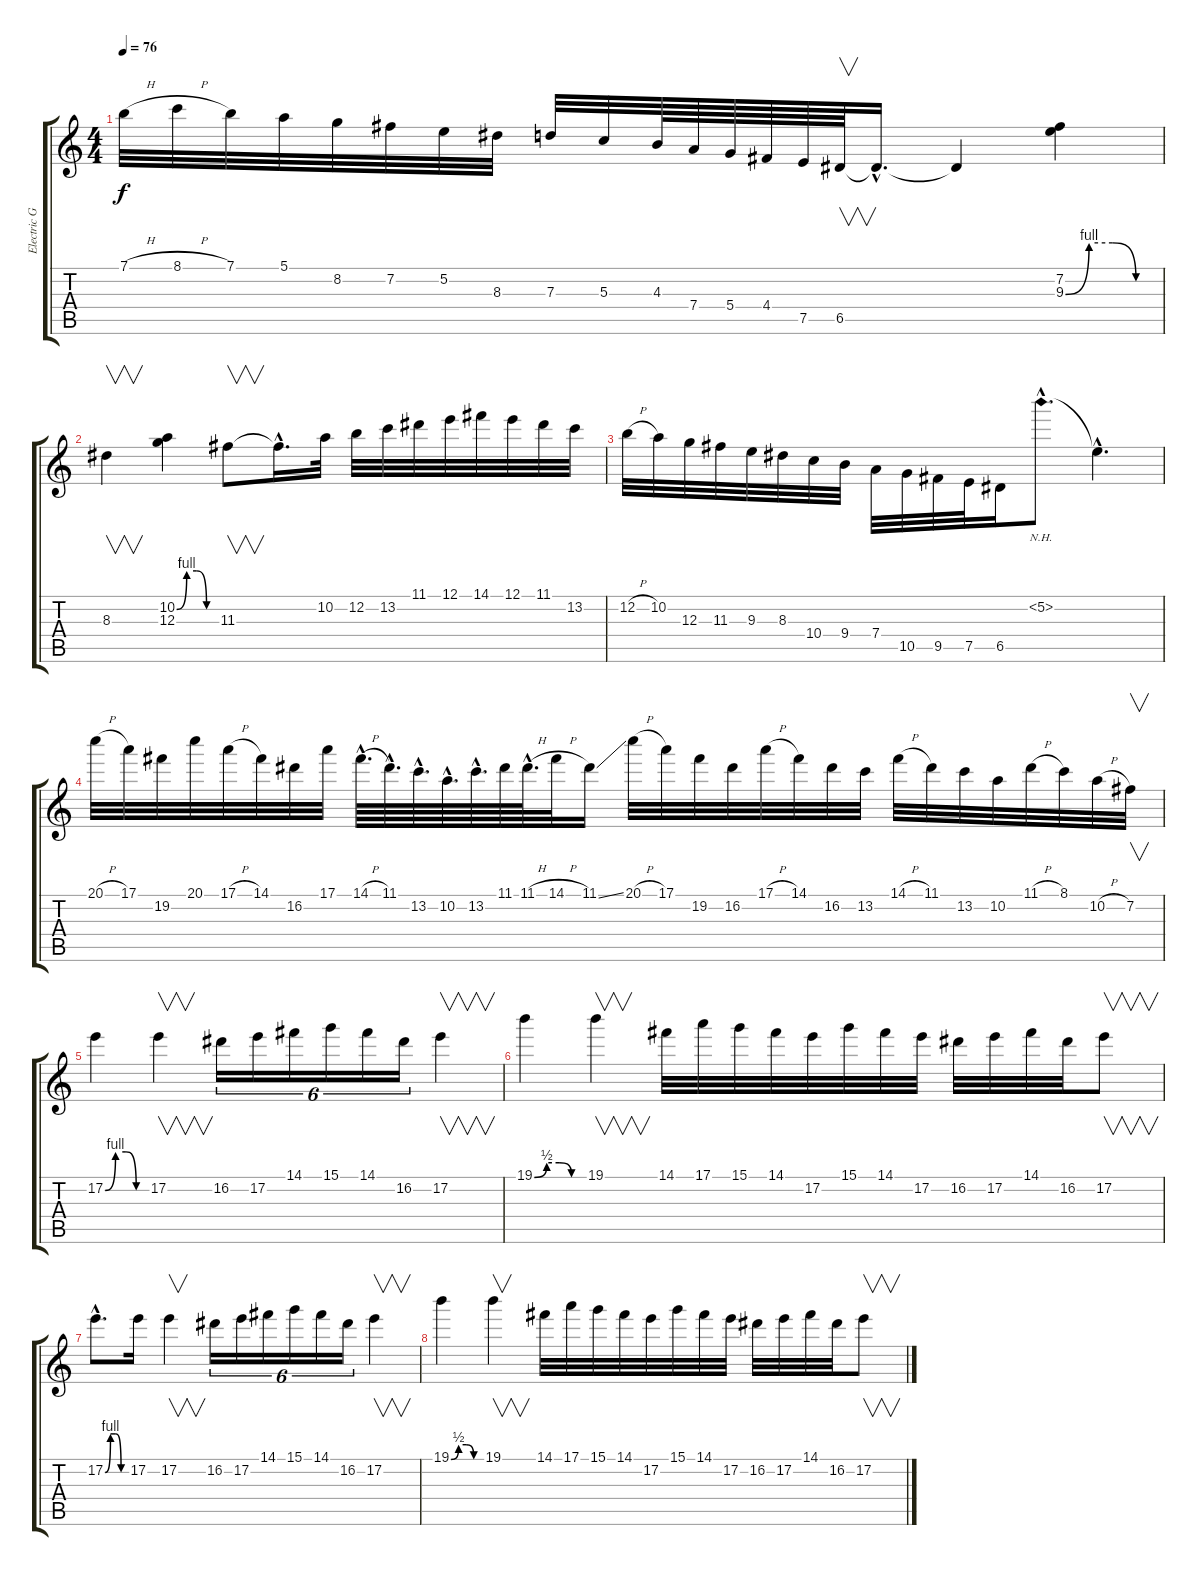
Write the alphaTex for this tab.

\track ("Electric Guitar 1" "Electric G") {instrument distortionguitar}
\staff {score tabs}
\tuning (E4 B3 G3 D3 A2 E2) {hide}
\ts (4 4)
\tempo 76
\clef g2
\ks c
7.1{h}.32{dy f} 8.1{h}.32 7.1.32 5.1.32 8.2.32 7.2.32 5.2.32 8.3.32 7.3.32 5.3.32 4.3.64 7.4.64 5.4.64 4.4.64 7.5.64 6.5.64{v} 6.5{hac t}.16{d} 6.5{t}.4 (7.2 9.3{be (custom 0 0 15 4 30 4 45 0 60 0)}).4 |
8.3.4{v} (10.2{be (custom 0 0 15 4 30 4 45 0 60 0)} 12.3).4 11.3.8{v} 11.3{hac t}.16{d} 10.2.32 12.2.32 13.2.32 11.1.32 12.1.32 14.1.32 12.1.32 11.1.32 13.2.32 |
12.2{h}.32 10.2.32 12.3.32 11.3.32 9.3.32 8.3.32 10.4.32 9.4.32 7.4.32 10.5.32 9.5.32 7.5.32 6.5.16 5.2{nh hac}.8{d} 5.2{hac t}.4{d} |
20.1{h}.32 17.1.32 19.2.32 20.1.32 17.1{h}.32 14.1.32 16.2.32 17.1.32 14.1{h hac}.64{d} 11.1{hac}.64{d} 13.2{hac}.64{d} 10.2{hac}.64{d} 13.2{hac}.64{d} 11.1.64 11.1{h hac}.64{d} 14.1{h}.32 11.1{ss}.16 20.1{h}.32 17.1.32 19.2.32 16.2.32 17.1{h}.32 14.1.32 16.2.32 13.2.32 14.1{h}.32 11.1.32 13.2.32 10.2.32 11.1{h}.32 8.1.32 10.2{h}.32 7.2.32{v} |
17.2{be (custom 0 0 15 4 30 4 45 0 60 0)}.4 17.2.4{v} 16.2.16{tu (6 4)} 17.2.16{tu (6 4)} 14.1.16{tu (6 4)} 15.1.16{tu (6 4)} 14.1.16{tu (6 4)} 16.2.16{tu (6 4)} 17.2.4{v} |
19.1{be (custom 0 0 15 2 30 2 45 0 60 0)}.4 19.1.4{v} 14.1.32 17.1.32 15.1.32 14.1.32 17.2.32 15.1.32 14.1.32 17.2.32 16.2.32 17.2.32 14.1.32 16.2.32 17.2.8{v} |
17.2{be (custom 0 0 15 4 30 4 45 0 60 0) hac}.8{d} 17.2.16 17.2.4{v} 16.2.16{tu (6 4)} 17.2.16{tu (6 4)} 14.1.16{tu (6 4)} 15.1.16{tu (6 4)} 14.1.16{tu (6 4)} 16.2.16{tu (6 4)} 17.2.4{v} |
19.1{be (custom 0 0 15 2 30 2 45 0 60 0)}.4 19.1.4{v} 14.1.32 17.1.32 15.1.32 14.1.32 17.2.32 15.1.32 14.1.32 17.2.32 16.2.32 17.2.32 14.1.32 16.2.32 17.2.8{v}
